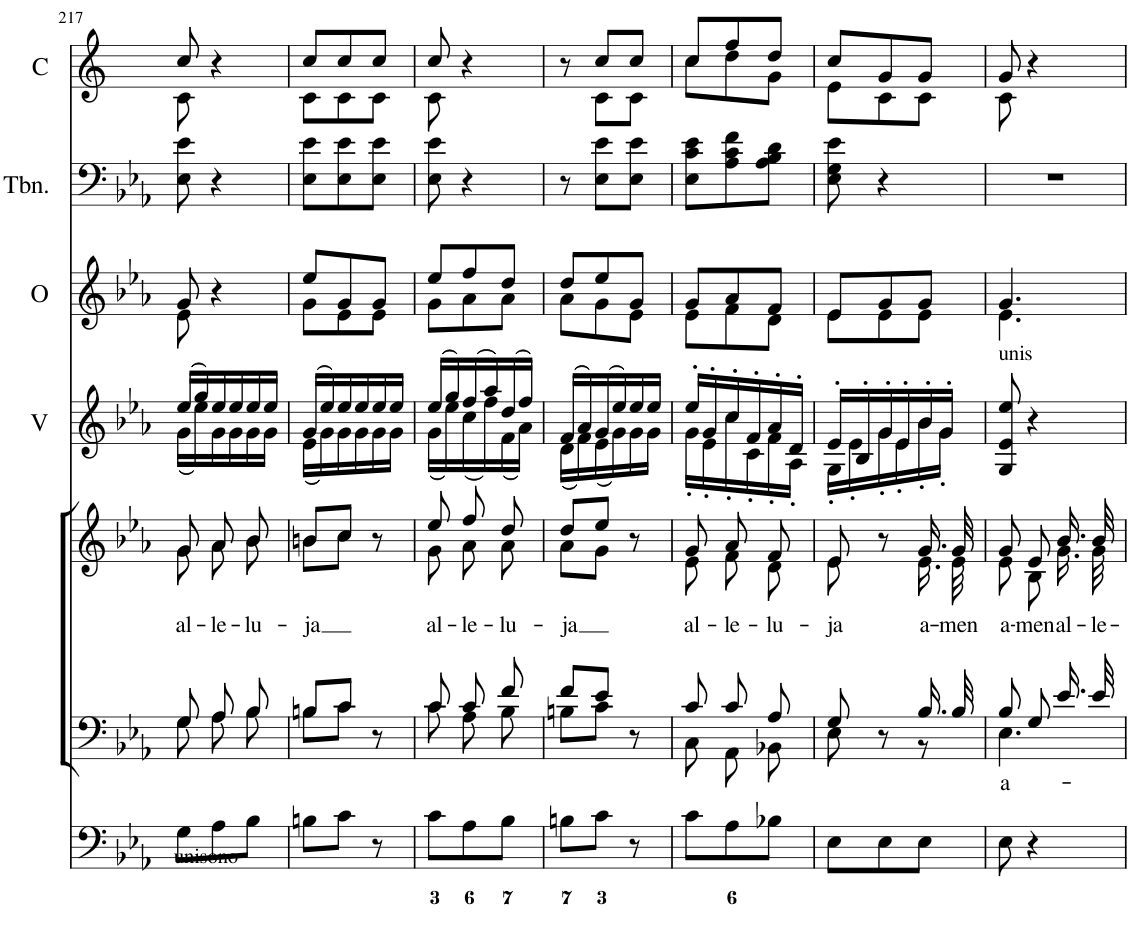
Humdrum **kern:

**kern	**kern	**text	**kern	**text	**kern	**kern	**kern	**kern	**kern	**kern
*part9	*part8	*part8	*part7	*part7	*part6	*part5	*part4	*part3	*part2	*part1
*staff9	*staff8	*staff8	*staff7	*staff7	*staff6	*staff5	*staff4	*staff3	*staff2	*staff1
*I"Organ	*I"Voice	*	*I"Voice	*	*I"Violin	*I"Violin	*I"Violini	*I"Oboi	*I"Trombone	*I"Corni in Eb
*	*	*	*	*	*I'Vln.	*I'Vln.	*I'V	*I'O	*I'Tbn.	*I'C
!!LO:PB:g=z
*clefF4	*clefF4	*	*clefG2	*	*clefG2	*clefG2	*clefG2	*clefG2	*clefF4	*clefG2
*	*	*	*	*	*	*	*	*	*	*Trd5c9
*k[b-e-a-]	*k[b-e-a-]	*	*k[b-e-a-]	*	*k[b-e-a-]	*k[b-e-a-]	*k[b-e-a-]	*k[b-e-a-]	*k[b-e-a-]	*k[]
*M3/8	*M3/8	*	*M3/8	*	*M3/8	*M3/8	*M3/8	*M3/8	*M3/8	*M3/8
=217	=217	=217	=217	=217	=217	=217	=217	=217	=217	=217
*	*^	*	*	*	*	*	*	*	*	*
!LO:TX:a:t=unisono	!	!	!	!	!	!	!	!	!	!	!
!	!	!	!	!	!LO:LY:b	!	!	!	!	!	!
*	*	*	*	*^	*	*	*	*^	*^	*	*^
8G\L	8G/	8G\	.	8g/	8g\	al-	(16g/LL	(16ee-\LL	(16ee-/LL	(16g\LL	8g/	8e-\	8E-\ 8e-\	8cc/	8c\
.	.	.	.	.	.	.	16ee-/)	16gg\)	16gg/)	16ee-\)	.	.	.	.	.
!	!	!	!	!	!	!LO:LY:b	!	!	!	!	!	!	!	!	!
8A-\	8A-/	8A-\	.	8a-/	8a-\	-le-	16g/	16ee-\	16ee-/	16g\	4r	4ryy	4r	4r	4ryy
.	.	.	.	.	.	.	16g/	16ee-\	16ee-/	16g\	.	.	.	.	.
!	!	!	!	!	!	!LO:LY:b	!	!	!	!	!	!	!	!	!
8B-\J	8B-/	8B-\	.	8b-/	8b-\	-lu-	16g/	16ee-\	16ee-/	16g\	.	.	.	.	.
.	.	.	.	.	.	.	16g/JJ	16ee-\JJ	16ee-/JJ	16g\JJ	.	.	.	.	.
=218	=218	=218	=218	=218	=218	=218	=218	=218	=218	=218	=218	=218	=218	=218	=218
!	!	!	!	!	!	!LO:LY:b	!	!	!	!	!	!	!	!	!
8Bn\L	8Bn/L	8B\L	.	8bn/L	8b\L	-ja	(16e-/LL	(16g\LL	(16g/LL	(16e-\LL	8ee-/L	8g\L	8E-\ 8e-\L	8cc/L	8c\L
.	.	.	.	.	.	.	16g/)	16ee-\)	16ee-/)	16g\)	.	.	.	.	.
8c\J	8c/J	8c\J	.	8cc/J	8cc\J	.	16g/	16ee-\	16ee-/	16g\	8g/	8e-\	8E-\ 8e-\	8cc/	8c\
.	.	.	.	.	.	.	16g/	16ee-\	16ee-/	16g\	.	.	.	.	.
8r	8r	8ryy	.	8r	8ryy	.	16g/	16ee-\	16ee-/	16g\	8g/J	8e-\J	8E-\ 8e-\J	8cc/J	8c\J
.	.	.	.	.	.	.	16g/JJ	16ee-\JJ	16ee-/JJ	16g\JJ	.	.	.	.	.
=219	=219	=219	=219	=219	=219	=219	=219	=219	=219	=219	=219	=219	=219	=219	=219
!	!	!	!	!	!	!LO:LY:b	!	!	!	!	!	!	!	!	!
8c\L	8c/	8c\	.	8ee-/	8g\	al-	(16g/LL	(16ee-\LL	(16ee-/LL	(16g\LL	8ee-/L	8g\L	8E-\ 8e-\	8cc/	8c\
.	.	.	.	.	.	.	16ee-/)	16gg\)	16gg/)	16ee-\)	.	.	.	.	.
!	!	!	!	!	!	!LO:LY:b	!	!	!	!	!	!	!	!	!
8A-\	8c/	8A-\	.	8ff/	8a-\	-le-	(16cc/	(16ff\	(16ff/	(16cc\	8ff/	8a-\	4r	4r	4ryy
.	.	.	.	.	.	.	16ff/)	16aa-\)	16aa-/)	16ff\)	.	.	.	.	.
!	!	!	!	!	!	!LO:LY:b	!	!	!	!	!	!	!	!	!
8B-\J	8f/	8B-\	.	8dd/	8a-\	-lu-	(16f/	(16dd\	(16dd/	(16f\	8dd/J	8a-\J	.	.	.
.	.	.	.	.	.	.	16a-/JJ)	16ff\JJ)	16ff/JJ)	16a-\JJ)	.	.	.	.	.
=220	=220	=220	=220	=220	=220	=220	=220	=220	=220	=220	=220	=220	=220	=220	=220
!	!	!	!	!	!	!LO:LY:b	!	!	!	!	!	!	!	!	!
8Bn\L	8f/L	8Bn\L	.	8dd/L	8a-\L	-ja	(16d/LL	(16f\LL	(16f/LL	(16d\LL	8dd/L	8a-\L	8r	8r	8ryy
.	.	.	.	.	.	.	16f/)	16a-\)	16a-/)	16f\)	.	.	.	.	.
8c\J	8e-/J	8c\J	.	8ee-/J	8g\J	.	(16e-/	(16g\	(16g/	(16e-\	8ee-/	8g\	8E-\ 8e-\L	8cc/L	8c\L
.	.	.	.	.	.	.	16g/)	16ee-\)	16ee-/)	16g\)	.	.	.	.	.
8r	8r	8ryy	.	8r	8ryy	.	16g/	16ee-\	16ee-/	16g\	8g/J	8e-\J	8E-\ 8e-\J	8cc/J	8c\J
.	.	.	.	.	.	.	16g/JJ	16ee-\JJ	16ee-/JJ	16g\JJ	.	.	.	.	.
=221	=221	=221	=221	=221	=221	=221	=221	=221	=221	=221	=221	=221	=221	=221	=221
!	!	!	!	!	!	!LO:LY:b	!	!	!	!	!	!	!	!	!
8c\L	8c/	8C\	.	8g/	8e-\	al-	16g'/LL	16ee-'/LL	16ee-'/LL	16g'\LL	8g/L	8e-\L	8E-\ 8c\ 8e-\L	8cc/L	8cc\L
.	.	.	.	.	.	.	16e-'/	16g'/	16g'/	16e-'\	.	.	.	.	.
!	!	!	!	!	!	!LO:LY:b	!	!	!	!	!	!	!	!	!
8A-\	8c/	8AA-\	.	8a-/	8f\	-le-	16cc'/	16cc'/	16cc'/	16cc'\	8a-/	8f\	8A-\ 8c\ 8f\	8ff/	8dd\
.	.	.	.	.	.	.	16c'/	16f'/	16f'/	16c'\	.	.	.	.	.
!	!	!	!	!	!	!LO:LY:b	!	!	!	!	!	!	!	!	!
8B-X\J	8A-/	8BB-X\	.	8f/	8d\	-lu-	16f'/	16a-'/	16a-'/	16f'\	8f/J	8d\J	8A-\ 8B-\ 8d\J	8dd/J	8g\J
.	.	.	.	.	.	.	16A-'/JJ	16d'/JJ	16d'/JJ	16A-'\JJ	.	.	.	.	.
=222	=222	=222	=222	=222	=222	=222	=222	=222	=222	=222	=222	=222	=222	=222	=222
!	!	!	!	!	!	!LO:LY:b	!	!	!	!	!	!	!	!	!
8E-\L	8G/	8E-\	.	8e-/	8e-\	-ja	16G'/LL	16e-'/LL	16e-'/LL	16G'\LL	8e-/L	8e-\L	8E-\ 8G\ 8e-\	8cc/L	8e\L
.	.	.	.	.	.	.	16e-'/	16B-'/	16B-'/	16e-'\	.	.	.	.	.
8E-\	8r	8ryy	.	8r	8ryy	.	16g'/	16g'/	16g'/	16g'\	8g/	8e-\	4r	8g/	8c\
.	.	.	.	.	.	.	16e-'/	16e-'/	16e-'/	16e-'\	.	.	.	.	.
!	!	!	!	!	!	!LO:LY:b	!	!	!	!	!	!	!	!	!
8E-\J	16.B-/	8r	.	16.g/	16.e-\	a-	16b-'/	16b-'/	16b-'/	16b-'\	8g/J	8e-\J	.	8g/J	8c\J
.	.	.	.	.	.	.	16g'/JJ	16g'/JJ	16g'/JJ	16g'\JJ	.	.	.	.	.
!	!	!	!	!	!	!LO:LY:b	!	!	!	!	!	!	!	!	!
.	32B-/	.	.	32g/	32e-\	-men	.	.	.	.	.	.	.	.	.
*	*	*	*	*	*	*	*	*	*v	*v	*	*	*	*	*
=223	=223	=223	=223	=223	=223	=223	=223	=223	=223	=223	=223	=223	=223	=223
!	!	!	!	!	!	!	!	!	!LO:TX:a:t=unis	!	!	!	!	!
!	!	!	!	!	!	!	!	!LO:TX:a:t=unis	!	!	!	!	!	!
!	!	!	!	!	!	!	!LO:TX:a:t=unis	!	!	!	!	!	!	!
!	!	!	!LO:LY:b	!	!	!LO:LY:b	!	!	!	!	!	!	!	!
8E-\	8B-/	4.E-\	a-	8g/	8e-\	a-	8G 8e- 8ee-	8G 8e- 8ee-	8G/ 8e-/ 8ee-/	4.g/	4.e-\	4.r	8g/	8c\
!	!	!	!	!	!	!LO:LY:b	!	!	!	!	!	!	!	!
4r	8G/	.	.	8e-/	8B-\	-men	4r	4r	4r	.	.	.	4r	4ryy
!	!	!	!	!	!	!LO:LY:b	!	!	!	!	!	!	!	!
.	16.e-/	.	.	16.b-/	16.g\	al-	.	.	.	.	.	.	.	.
!	!	!	!	!	!	!LO:LY:b	!	!	!	!	!	!	!	!
.	32e-/	.	.	32b-/	32g\	-le-	.	.	.	.	.	.	.	.
*	*v	*v	*	*	*	*	*	*	*	*v	*v	*	*v	*v
*	*	*	*v	*v	*	*	*	*	*	*	*
=	=	=	=	=	=	=	=	=	=	=
*-	*-	*-	*-	*-	*-	*-	*-	*-	*-	*-
